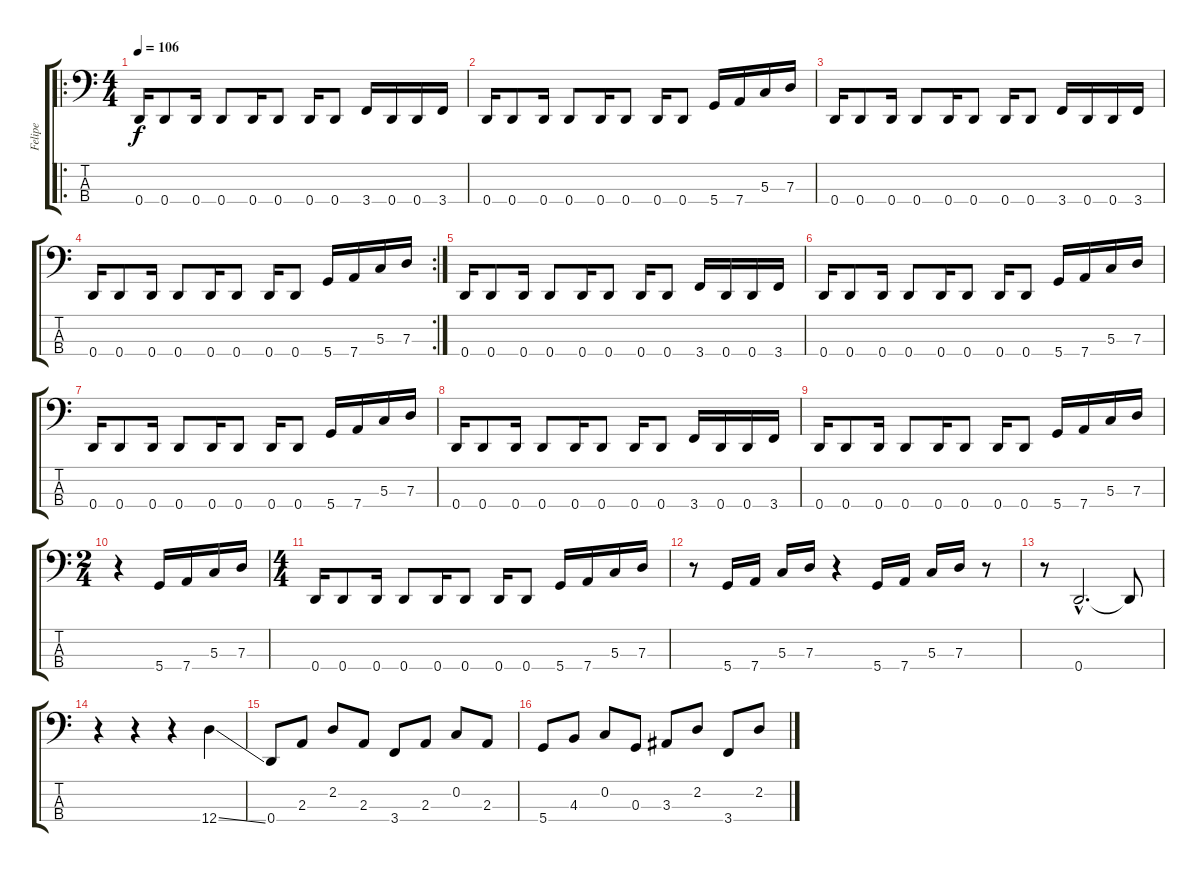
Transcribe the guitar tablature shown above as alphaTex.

\track ("Felipe" "Felipe") {instrument electricbassfinger}
\staff {score tabs}
\tuning (F2 C2 G1 D1) {hide}
\ro
\ts (4 4)
\tempo 106
\clef f4
\ks c
0.4.16{dy f} 0.4.8 0.4.16 0.4.8 0.4.16 0.4.8 0.4.16 0.4.8 3.4.16 0.4.16 0.4.16 3.4.16 |
0.4.16 0.4.8 0.4.16 0.4.8 0.4.16 0.4.8 0.4.16 0.4.8 5.4.16 7.4.16 5.3.16 7.3.16 |
0.4.16 0.4.8 0.4.16 0.4.8 0.4.16 0.4.8 0.4.16 0.4.8 3.4.16 0.4.16 0.4.16 3.4.16 |
\rc 2
0.4.16 0.4.8 0.4.16 0.4.8 0.4.16 0.4.8 0.4.16 0.4.8 5.4.16 7.4.16 5.3.16 7.3.16 |
0.4.16{volume 16 instrument synthbass1} 0.4.8 0.4.16 0.4.8 0.4.16 0.4.8 0.4.16 0.4.8 3.4.16 0.4.16 0.4.16 3.4.16 |
0.4.16 0.4.8 0.4.16 0.4.8 0.4.16 0.4.8 0.4.16 0.4.8 5.4.16 7.4.16 5.3.16 7.3.16 |
0.4.16 0.4.8 0.4.16 0.4.8 0.4.16 0.4.8 0.4.16 0.4.8 5.4.16 7.4.16 5.3.16 7.3.16 |
0.4.16 0.4.8 0.4.16 0.4.8 0.4.16 0.4.8 0.4.16 0.4.8 3.4.16 0.4.16 0.4.16 3.4.16 |
0.4.16 0.4.8 0.4.16 0.4.8 0.4.16 0.4.8 0.4.16 0.4.8 5.4.16 7.4.16 5.3.16 7.3.16 |
\ts (2 4)
r.4 5.4.16 7.4.16 5.3.16 7.3.16 |
\ts (4 4)
0.4.16 0.4.8 0.4.16 0.4.8 0.4.16 0.4.8 0.4.16 0.4.8 5.4.16 7.4.16 5.3.16 7.3.16 |
r.8 5.4.16 7.4.16 5.3.16 7.3.16 r.4 5.4.16 7.4.16 5.3.16 7.3.16 r.8 |
r.8 0.4{hac}.2{d} 0.4{t}.8 |
r.4 r.4 r.4 12.4{ss}.4 |
0.4.8{instrument electricbasspick} 2.3.8 2.2.8 2.3.8 3.4.8 2.3.8 0.2.8 2.3.8 |
5.4.8 4.3.8 0.2.8 0.3.8 3.3.8 2.2.8 3.4.8 2.2.8
